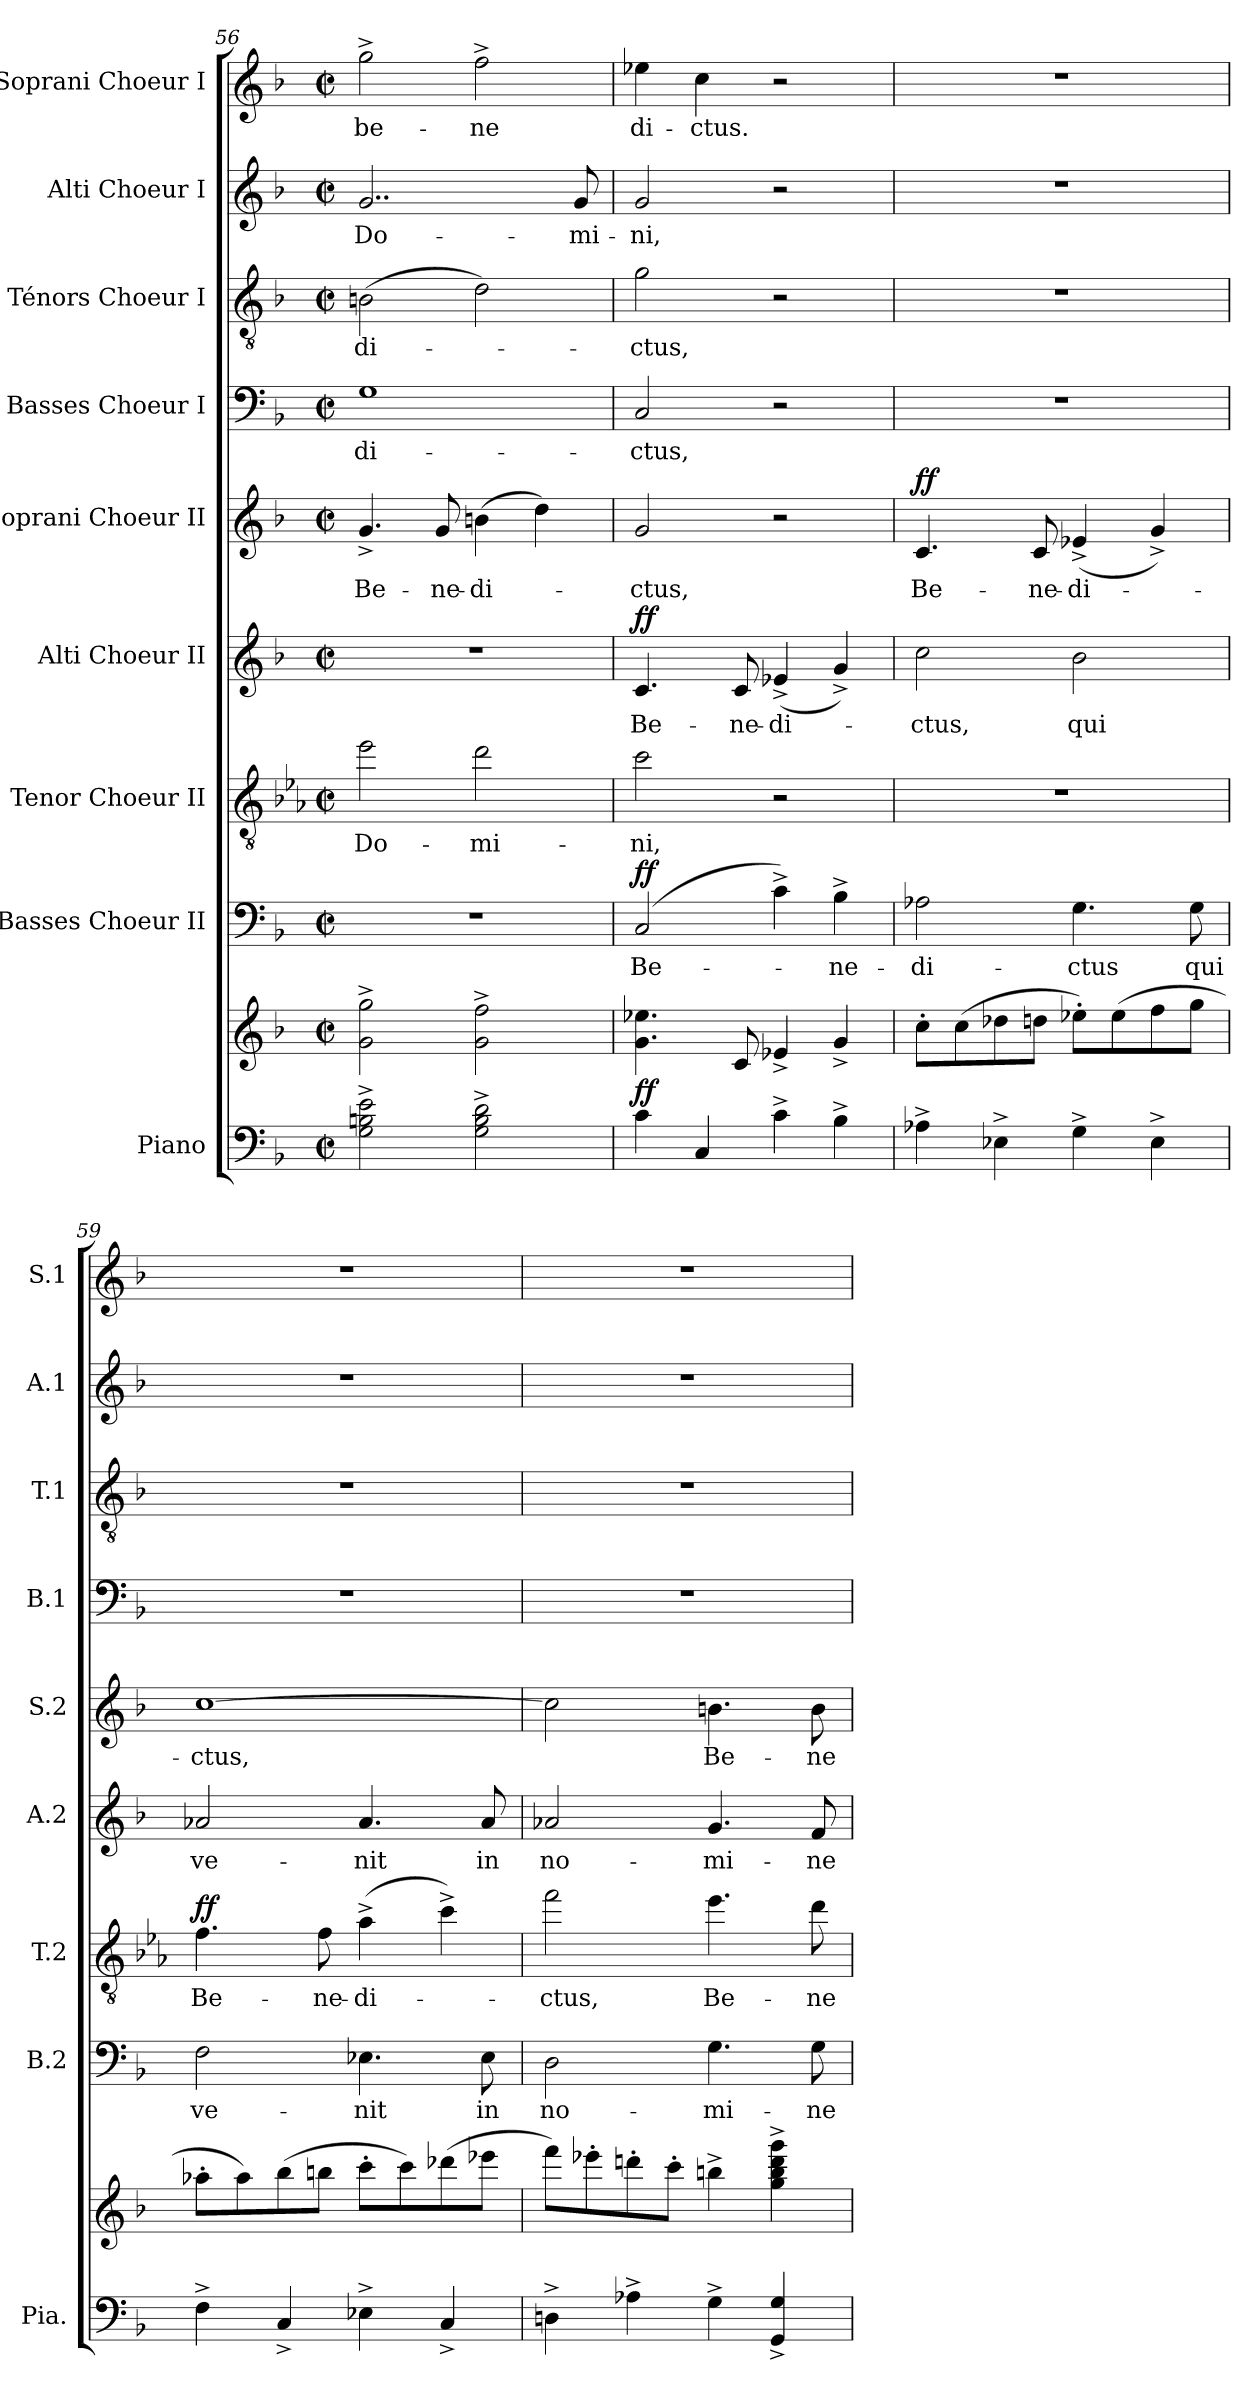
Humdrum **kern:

**kern	**kern	**dynam	**kern	**text	**dynam	**kern	**text	**dynam	**kern	**text	**dynam	**kern	**text	**dynam	**kern	**text	**kern	**text	**kern	**text	**kern	**text
*part9	*part9	*part9	*part8	*part8	*part8	*part7	*part7	*part7	*part6	*part6	*part6	*part5	*part5	*part5	*part4	*part4	*part3	*part3	*part2	*part2	*part1	*part1
*staff10	*staff9	*staff9/10	*staff8	*staff8	*staff8	*staff7	*staff7	*staff7	*staff6	*staff6	*staff6	*staff5	*staff5	*staff5	*staff4	*staff4	*staff3	*staff3	*staff2	*staff2	*staff1	*staff1
*I"Piano	*	*	*I"Basses Choeur II	*	*	*I"Tenor Choeur II	*	*	*I"Alti Choeur II	*	*	*I"Soprani Choeur II	*	*	*I"Basses Choeur I	*	*I"Ténors Choeur I	*	*I"Alti Choeur I	*	*I"Soprani Choeur I	*
*I'Pia.	*	*	*I'B.2	*	*	*I'T.2	*	*	*I'A.2	*	*	*I'S.2	*	*	*I'B.1	*	*I'T.1	*	*I'A.1	*	*I'S.1	*
!!LO:PB:g=z
*clefF4	*clefG2	*	*clefF4	*	*	*clefGv2	*	*	*clefG2	*	*	*clefG2	*	*	*clefF4	*	*clefGv2	*	*clefG2	*	*clefG2	*
*	*	*	*	*	*	*ITrd8c14	*	*	*	*	*	*	*	*	*	*	*	*	*	*	*	*
*k[b-]	*k[b-]	*	*k[b-]	*	*	*k[b-e-a-]	*	*	*k[b-]	*	*	*k[b-]	*	*	*k[b-]	*	*k[b-]	*	*k[b-]	*	*k[b-]	*
*M2/2	*M2/2	*	*M2/2	*	*	*M2/2	*	*	*M2/2	*	*	*M2/2	*	*	*M2/2	*	*M2/2	*	*M2/2	*	*M2/2	*
*met(c|)	*met(c|)	*	*met(c|)	*	*	*met(c|)	*	*	*met(c|)	*	*	*met(c|)	*	*	*met(c|)	*	*met(c|)	*	*met(c|)	*	*met(c|)	*
=56	=56	=56	=56	=56	=56	=56	=56	=56	=56	=56	=56	=56	=56	=56	=56	=56	=56	=56	=56	=56	=56	=56
2G\^ 2Bn\^ 2e\^	2g\^ 2gg\^	.	1r	.	.	2e-i\	Do-	.	1r	.	.	4.g^/	Be-	.	1G	-di-	(2Bni\	-di-	2..g/	Do-	2gg^\	be-
.	.	.	.	.	.	.	.	.	.	.	.	8g/	-ne-	.	.	.	.	.	.	.	.	.
2G\^ 2B\^ 2d\^	2g\^ 2ff\^	.	.	.	.	2di\	-mi-	.	.	.	.	(4bn\	-di-	.	.	.	2di\)	.	.	.	2ff^\	-ne
.	.	.	.	.	.	.	.	.	.	.	.	4dd\)	.	.	.	.	.	.	.	.	.	.
.	.	.	.	.	.	.	.	.	.	.	.	.	.	.	.	.	.	.	8g/	-mi-	.	.
=57	=57	=57	=57	=57	=57	=57	=57	=57	=57	=57	=57	=57	=57	=57	=57	=57	=57	=57	=57	=57	=57	=57
!	!	!LO:DY:b	!	!	!LO:DY:a	!	!	!	!	!	!LO:DY:a	!	!	!	!	!	!	!	!	!	!	!
4c\	4.g\ 4.ee-X\	ff	(2C/	Be-	ff	2ci\	-ni,	.	4.c/	Be-	ff	2g/	-ctus,	.	2C/	-ctus,	2gi\	-ctus,	2g/	-ni,	4ee-X\	di-
4C/	.	.	.	.	.	.	.	.	.	.	.	.	.	.	.	.	.	.	.	.	4cc\	-ctus.
.	8c/	.	.	.	.	.	.	.	8c/	-ne-	.	.	.	.	.	.	.	.	.	.	.	.
4c^\	4e-X^/	.	4c^\)	.	.	2r	.	.	(4e-X^/	-di-	.	2r	.	.	2r	.	2r	.	2r	.	2r	.
4B-^\	4g^/	.	4B-^\	-ne-	.	.	.	.	4g^/)	.	.	.	.	.	.	.	.	.	.	.	.	.
=58	=58	=58	=58	=58	=58	=58	=58	=58	=58	=58	=58	=58	=58	=58	=58	=58	=58	=58	=58	=58	=58	=58
!	!	!	!	!	!	!	!	!	!	!	!	!	!	!LO:DY:a	!	!	!	!	!	!	!	!
4A-X^\	8cc'\L	.	2A-X\	-di-	.	1r	.	.	2cc\	-ctus,	.	4.c/	Be-	ff	1r	.	1r	.	1r	.	1r	.
.	(8cc\	.	.	.	.	.	.	.	.	.	.	.	.	.	.	.	.	.	.	.	.	.
4E-X^\	8dd-X\	.	.	.	.	.	.	.	.	.	.	.	.	.	.	.	.	.	.	.	.	.
.	8ddn\J	.	.	.	.	.	.	.	.	.	.	8c/	-ne-	.	.	.	.	.	.	.	.	.
4G^\	8ee-X'\L)	.	4.G\	-ctus	.	.	.	.	2b-\	qui	.	(4e-X^/	-di-	.	.	.	.	.	.	.	.	.
.	(8ee-\	.	.	.	.	.	.	.	.	.	.	.	.	.	.	.	.	.	.	.	.	.
4E-^\	8ff\	.	.	.	.	.	.	.	.	.	.	4g^/)	.	.	.	.	.	.	.	.	.	.
.	8gg\J	.	8G\	qui	.	.	.	.	.	.	.	.	.	.	.	.	.	.	.	.	.	.
=59	=59	=59	=59	=59	=59	=59	=59	=59	=59	=59	=59	=59	=59	=59	=59	=59	=59	=59	=59	=59	=59	=59
!	!	!	!	!	!	!	!	!LO:DY:a	!	!	!	!	!	!	!	!	!	!	!	!	!	!
4F^\	8aa-X'\L	.	2F\	ve-	.	4.Fi\	Be-	ff	2a-X/	ve-	.	[1cc	-ctus,	.	1r	.	1r	.	1r	.	1r	.
.	8aa-\)	.	.	.	.	.	.	.	.	.	.	.	.	.	.	.	.	.	.	.	.	.
4C^/	(8bb-\	.	.	.	.	.	.	.	.	.	.	.	.	.	.	.	.	.	.	.	.	.
.	8bbn\J	.	.	.	.	8Fi\	-ne-	.	.	.	.	.	.	.	.	.	.	.	.	.	.	.
4E-X^\	8ccc'\L	.	4.E-X\	-nit	.	(4A-^i\	-di-	.	4.a-/	-nit	.	.	.	.	.	.	.	.	.	.	.	.
.	8ccc\)	.	.	.	.	.	.	.	.	.	.	.	.	.	.	.	.	.	.	.	.	.
4C^/	(8ddd-X\	.	.	.	.	4c^i\)	.	.	.	.	.	.	.	.	.	.	.	.	.	.	.	.
.	8eee-X\J	.	8E-\	in	.	.	.	.	8a-/	in	.	.	.	.	.	.	.	.	.	.	.	.
=60	=60	=60	=60	=60	=60	=60	=60	=60	=60	=60	=60	=60	=60	=60	=60	=60	=60	=60	=60	=60	=60	=60
4Dn^\	8fff\L)	.	2D\	no-	.	2fi\	-ctus,	.	2a-X/	no-	.	2cc\]	.	.	1r	.	1r	.	1r	.	1r	.
.	8eee-X'\	.	.	.	.	.	.	.	.	.	.	.	.	.	.	.	.	.	.	.	.	.
4A-X^\	8dddn'\	.	.	.	.	.	.	.	.	.	.	.	.	.	.	.	.	.	.	.	.	.
.	8ccc'\J	.	.	.	.	.	.	.	.	.	.	.	.	.	.	.	.	.	.	.	.	.
4G^\	4bbn^\	.	4.G\	-mi-	.	4.e-i\	Be-	.	4.g/	-mi-	.	4.bn\	Be-	.	.	.	.	.	.	.	.	.
4GG/^ 4G/^	4gg\^ 4bb\^ 4ddd\^ 4ggg\^	.	.	.	.	.	.	.	.	.	.	.	.	.	.	.	.	.	.	.	.	.
.	.	.	8G\	-ne	.	8di\	-ne-	.	8f/	-ne	.	8b\	-ne-	.	.	.	.	.	.	.	.	.
=	=	=	=	=	=	=	=	=	=	=	=	=	=	=	=	=	=	=	=	=	=	=
*-	*-	*-	*-	*-	*-	*-	*-	*-	*-	*-	*-	*-	*-	*-	*-	*-	*-	*-	*-	*-	*-	*-
